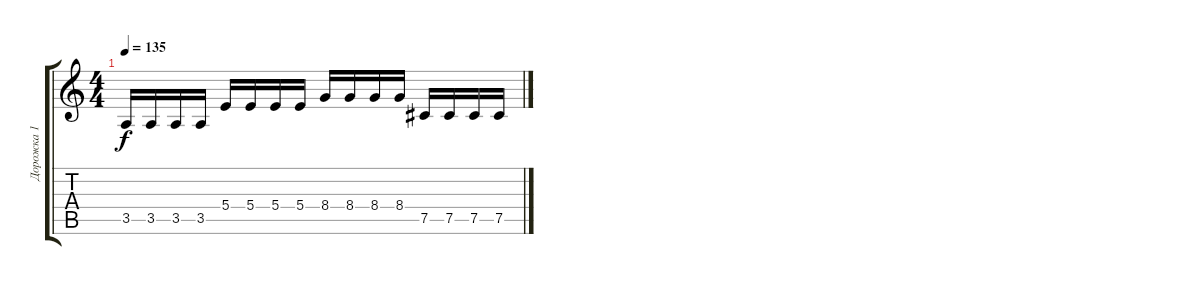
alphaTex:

\track ("Дорожка 1" "Дорожка 1") {instrument distortionguitar}
\staff {score tabs}
\tuning (Db4 Ab3 E3 B2 Gb2 B1) {hide}
\ts (4 4)
\tempo 135
\clef g2
\ks c
3.5.16{dy f} 3.5.16 3.5.16 3.5.16 5.4.16 5.4.16 5.4.16 5.4.16 8.4.16 8.4.16 8.4.16 8.4.16 7.5.16 7.5.16 7.5.16 7.5.16
